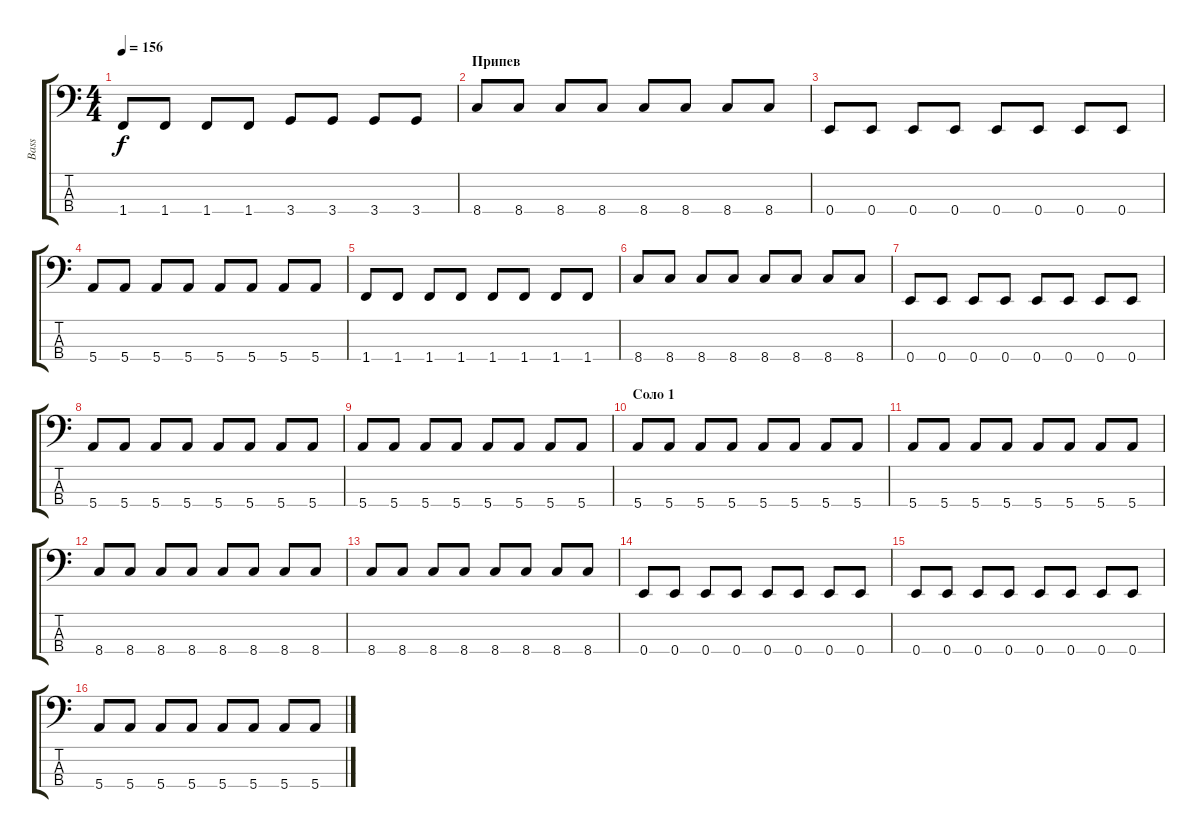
\track ("Bass" "Bass") {instrument electricbasspick}
\staff {score tabs}
\tuning (G2 D2 A1 E1) {hide}
\ts (4 4)
\tempo 156
\clef f4
\ks c
1.4.8{dy f} 1.4.8 1.4.8 1.4.8 3.4.8 3.4.8 3.4.8 3.4.8 |
\section ("" "Припев")
8.4.8 8.4.8 8.4.8 8.4.8 8.4.8 8.4.8 8.4.8 8.4.8 |
0.4.8 0.4.8 0.4.8 0.4.8 0.4.8 0.4.8 0.4.8 0.4.8 |
5.4.8 5.4.8 5.4.8 5.4.8 5.4.8 5.4.8 5.4.8 5.4.8 |
1.4.8 1.4.8 1.4.8 1.4.8 1.4.8 1.4.8 1.4.8 1.4.8 |
8.4.8 8.4.8 8.4.8 8.4.8 8.4.8 8.4.8 8.4.8 8.4.8 |
0.4.8 0.4.8 0.4.8 0.4.8 0.4.8 0.4.8 0.4.8 0.4.8 |
5.4.8 5.4.8 5.4.8 5.4.8 5.4.8 5.4.8 5.4.8 5.4.8 |
5.4.8 5.4.8 5.4.8 5.4.8 5.4.8 5.4.8 5.4.8 5.4.8 |
\section ("" "Соло 1")
5.4.8 5.4.8 5.4.8 5.4.8 5.4.8 5.4.8 5.4.8 5.4.8 |
5.4.8 5.4.8 5.4.8 5.4.8 5.4.8 5.4.8 5.4.8 5.4.8 |
8.4.8 8.4.8 8.4.8 8.4.8 8.4.8 8.4.8 8.4.8 8.4.8 |
8.4.8 8.4.8 8.4.8 8.4.8 8.4.8 8.4.8 8.4.8 8.4.8 |
0.4.8 0.4.8 0.4.8 0.4.8 0.4.8 0.4.8 0.4.8 0.4.8 |
0.4.8 0.4.8 0.4.8 0.4.8 0.4.8 0.4.8 0.4.8 0.4.8 |
5.4.8 5.4.8 5.4.8 5.4.8 5.4.8 5.4.8 5.4.8 5.4.8
